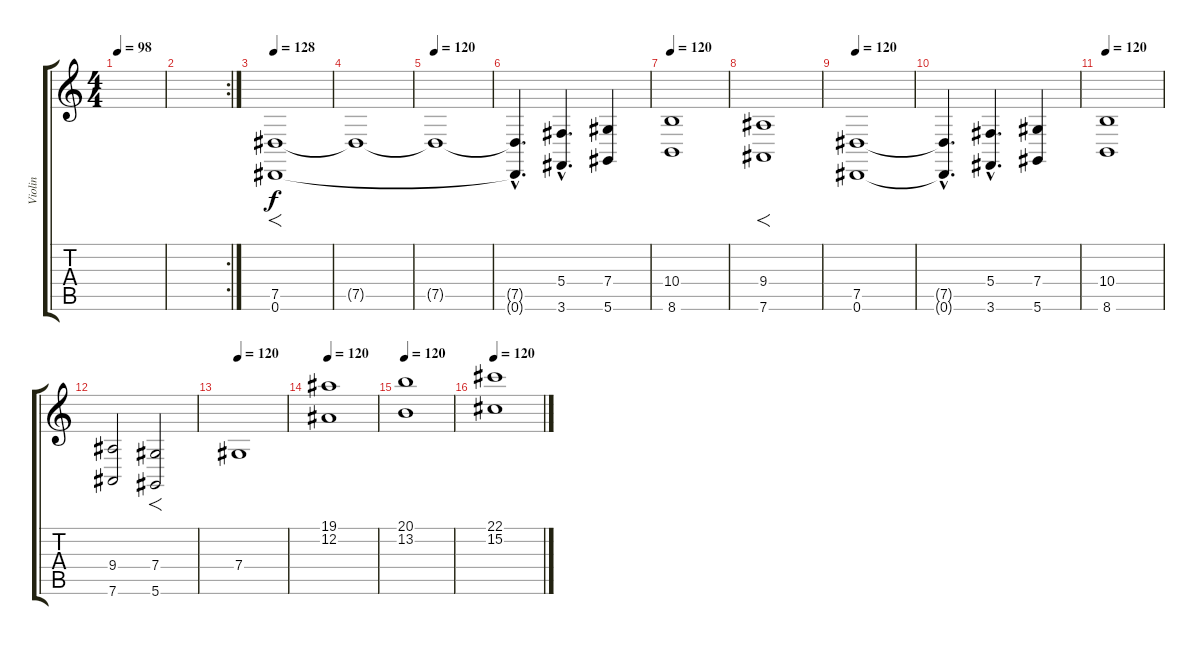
\track ("Violin" "Violin") {instrument violin}
\staff {score tabs}
\tuning (Eb4 Bb3 Gb3 Db3 Ab2 Eb2) {hide}
\ts (4 4)
\tempo 98
\clef g2
\ks c
|
\rc 2
|
\tempo 128
(7.5 0.6).1{f} |
7.5{t}.1 |
\tempo 120
7.5{t}.1 |
(7.5{hac t} 0.6{hac t}).4{d} (5.4{hac} 3.6{hac}).4{d} (7.4 5.6).4 |
\tempo 120
(10.4 8.6).1 |
(9.4 7.6).1{f} |
\tempo 120
(7.5 0.6).1 |
(7.5{hac t} 0.6{hac t}).4{d} (5.4{hac} 3.6{hac}).4{d} (7.4 5.6).4 |
\tempo 120
(10.4 8.6).1 |
(9.4 7.6).2 (7.4 5.6).2{f} |
\tempo 120
7.4.1 |
\tempo 120
(19.1 12.2).1 |
\tempo 120
(20.1 13.2).1 |
\tempo 120
(22.1 15.2).1{volume 0}
